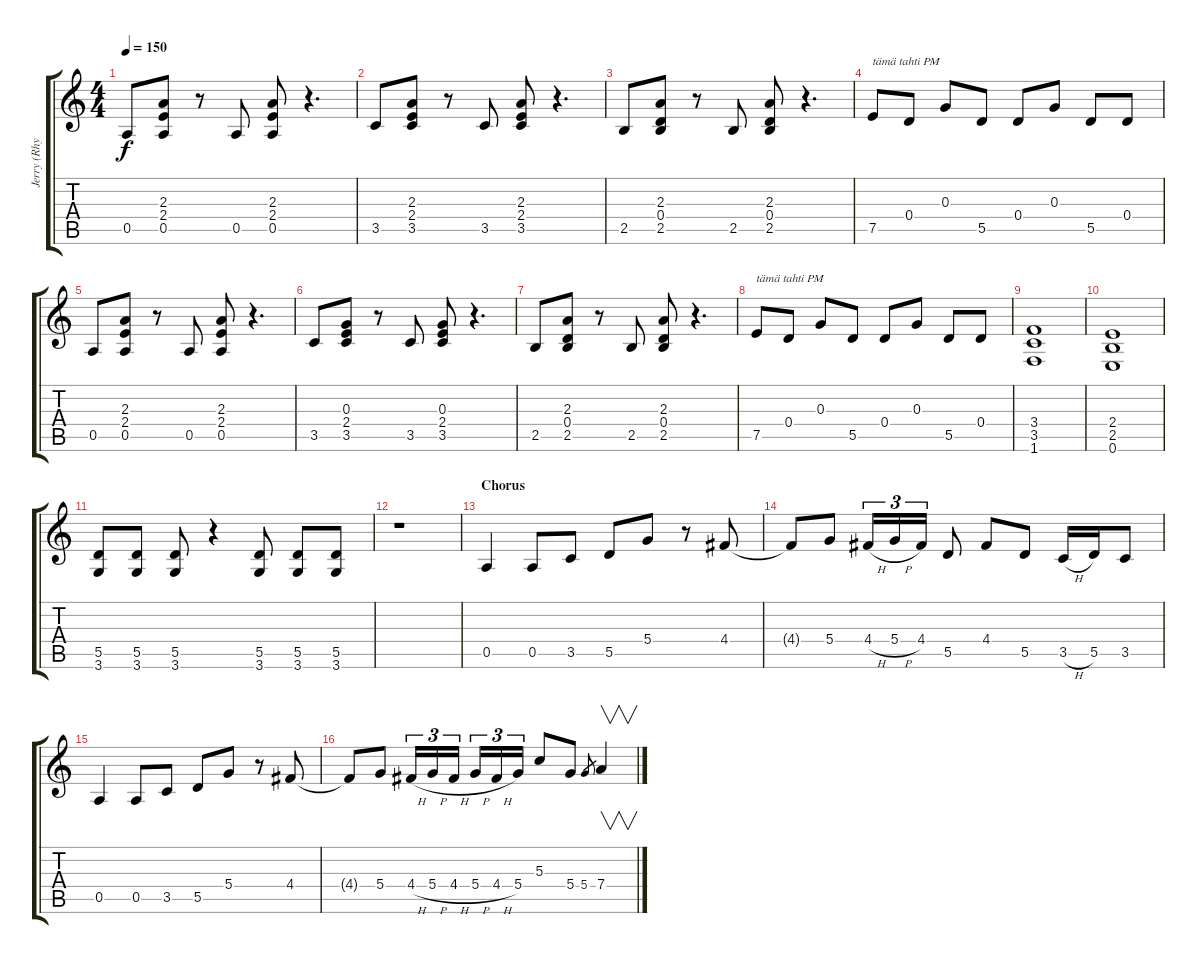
\track ("Jerry (Rhythm)" "Jerry (Rhy") {instrument distortionguitar}
\staff {score tabs}
\tuning (E4 B3 G3 D3 A2 E2) {hide}
\ts (4 4)
\tempo 150
\clef g2
\ks c
0.5.8{dy f} (2.3 2.4 0.5).8 r.8 0.5.8 (2.3 2.4 0.5).8 r.4{d} |
3.5.8 (2.3 2.4 3.5).8 r.8 3.5.8 (2.3 2.4 3.5).8 r.4{d} |
2.5.8 (2.3 0.4 2.5).8 r.8 2.5.8 (2.3 0.4 2.5).8 r.4{d} |
7.5.8{txt "tämä tahti PM"} 0.4.8 0.3.8 5.5.8 0.4.8 0.3.8 5.5.8 0.4.8 |
0.5.8 (2.3 2.4 0.5).8 r.8 0.5.8 (2.3 2.4 0.5).8 r.4{d} |
3.5.8 (0.3 2.4 3.5).8 r.8 3.5.8 (0.3 2.4 3.5).8 r.4{d} |
2.5.8 (2.3 0.4 2.5).8 r.8 2.5.8 (2.3 0.4 2.5).8 r.4{d} |
7.5.8{txt "tämä tahti PM"} 0.4.8 0.3.8 5.5.8 0.4.8 0.3.8 5.5.8 0.4.8 |
(3.4 3.5 1.6).1 |
(2.4 2.5 0.6).1 |
(5.5 3.6).8 (5.5 3.6).8 (5.5 3.6).8 r.4 (5.5 3.6).8 (5.5 3.6).8 (5.5 3.6).8 |
r.1 |
\section ("" "Chorus")
0.5.4 0.5.8 3.5.8 5.5.8 5.4.8 r.8 4.4.8 |
4.4{t}.8 5.4.8 4.4{h}.16{tu (3 2)} 5.4{h}.16{tu (3 2)} 4.4.16{tu (3 2)} 5.5.8 4.4.8 5.5.8 3.5{h}.16 5.5.16 3.5.8 |
0.5.4 0.5.8 3.5.8 5.5.8 5.4.8 r.8 4.4.8 |
4.4{t}.8 5.4.8 4.4{h}.16{tu (3 2)} 5.4{h}.16{tu (3 2)} 4.4{h}.16{tu (3 2)} 5.4{h}.16{tu (3 2)} 4.4{h}.16{tu (3 2)} 5.4.16{tu (3 2)} 5.3.8 5.4.8 5.4.8{gr} 7.4.4{v}
